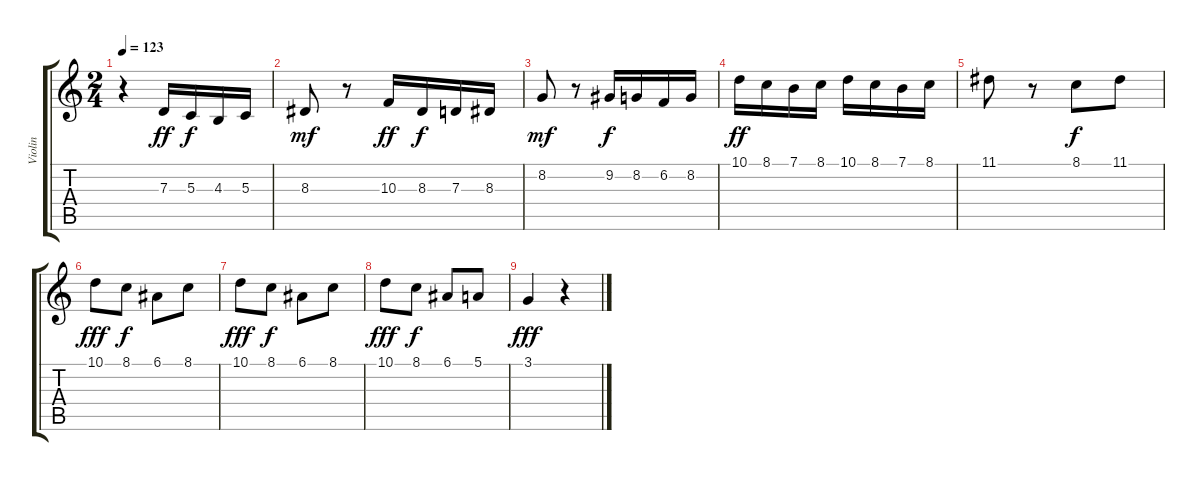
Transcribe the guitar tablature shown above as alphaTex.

\track ("Violin" "Violin") {instrument stringensemble1}
\staff {score tabs}
\tuning (E4 B3 G3 D3 A2 E2) {hide}
\ts (2 4)
\tempo 123
\clef g2
\ks c
r.4{dy ff instrument stringensemble1} 7.3.16 5.3.16{dy f} 4.3.16 5.3.16 |
8.3.8{dy mf} r.8 10.3.16{dy ff} 8.3.16{dy f} 7.3.16 8.3.16 |
8.2.8{dy mf} r.8 9.2.16{dy f} 8.2.16 6.2.16 8.2.16 |
10.1.16{dy ff} 8.1.16 7.1.16 8.1.16 10.1.16 8.1.16 7.1.16 8.1.16 |
11.1.8 r.8 8.1.8{dy f} 11.1.8 |
10.1.8{dy fff} 8.1.8{dy f} 6.1.8 8.1.8 |
10.1.8{dy fff} 8.1.8{dy f} 6.1.8 8.1.8 |
10.1.8{dy fff} 8.1.8{dy f} 6.1.8 5.1.8 |
3.1.4{dy fff} r.4
